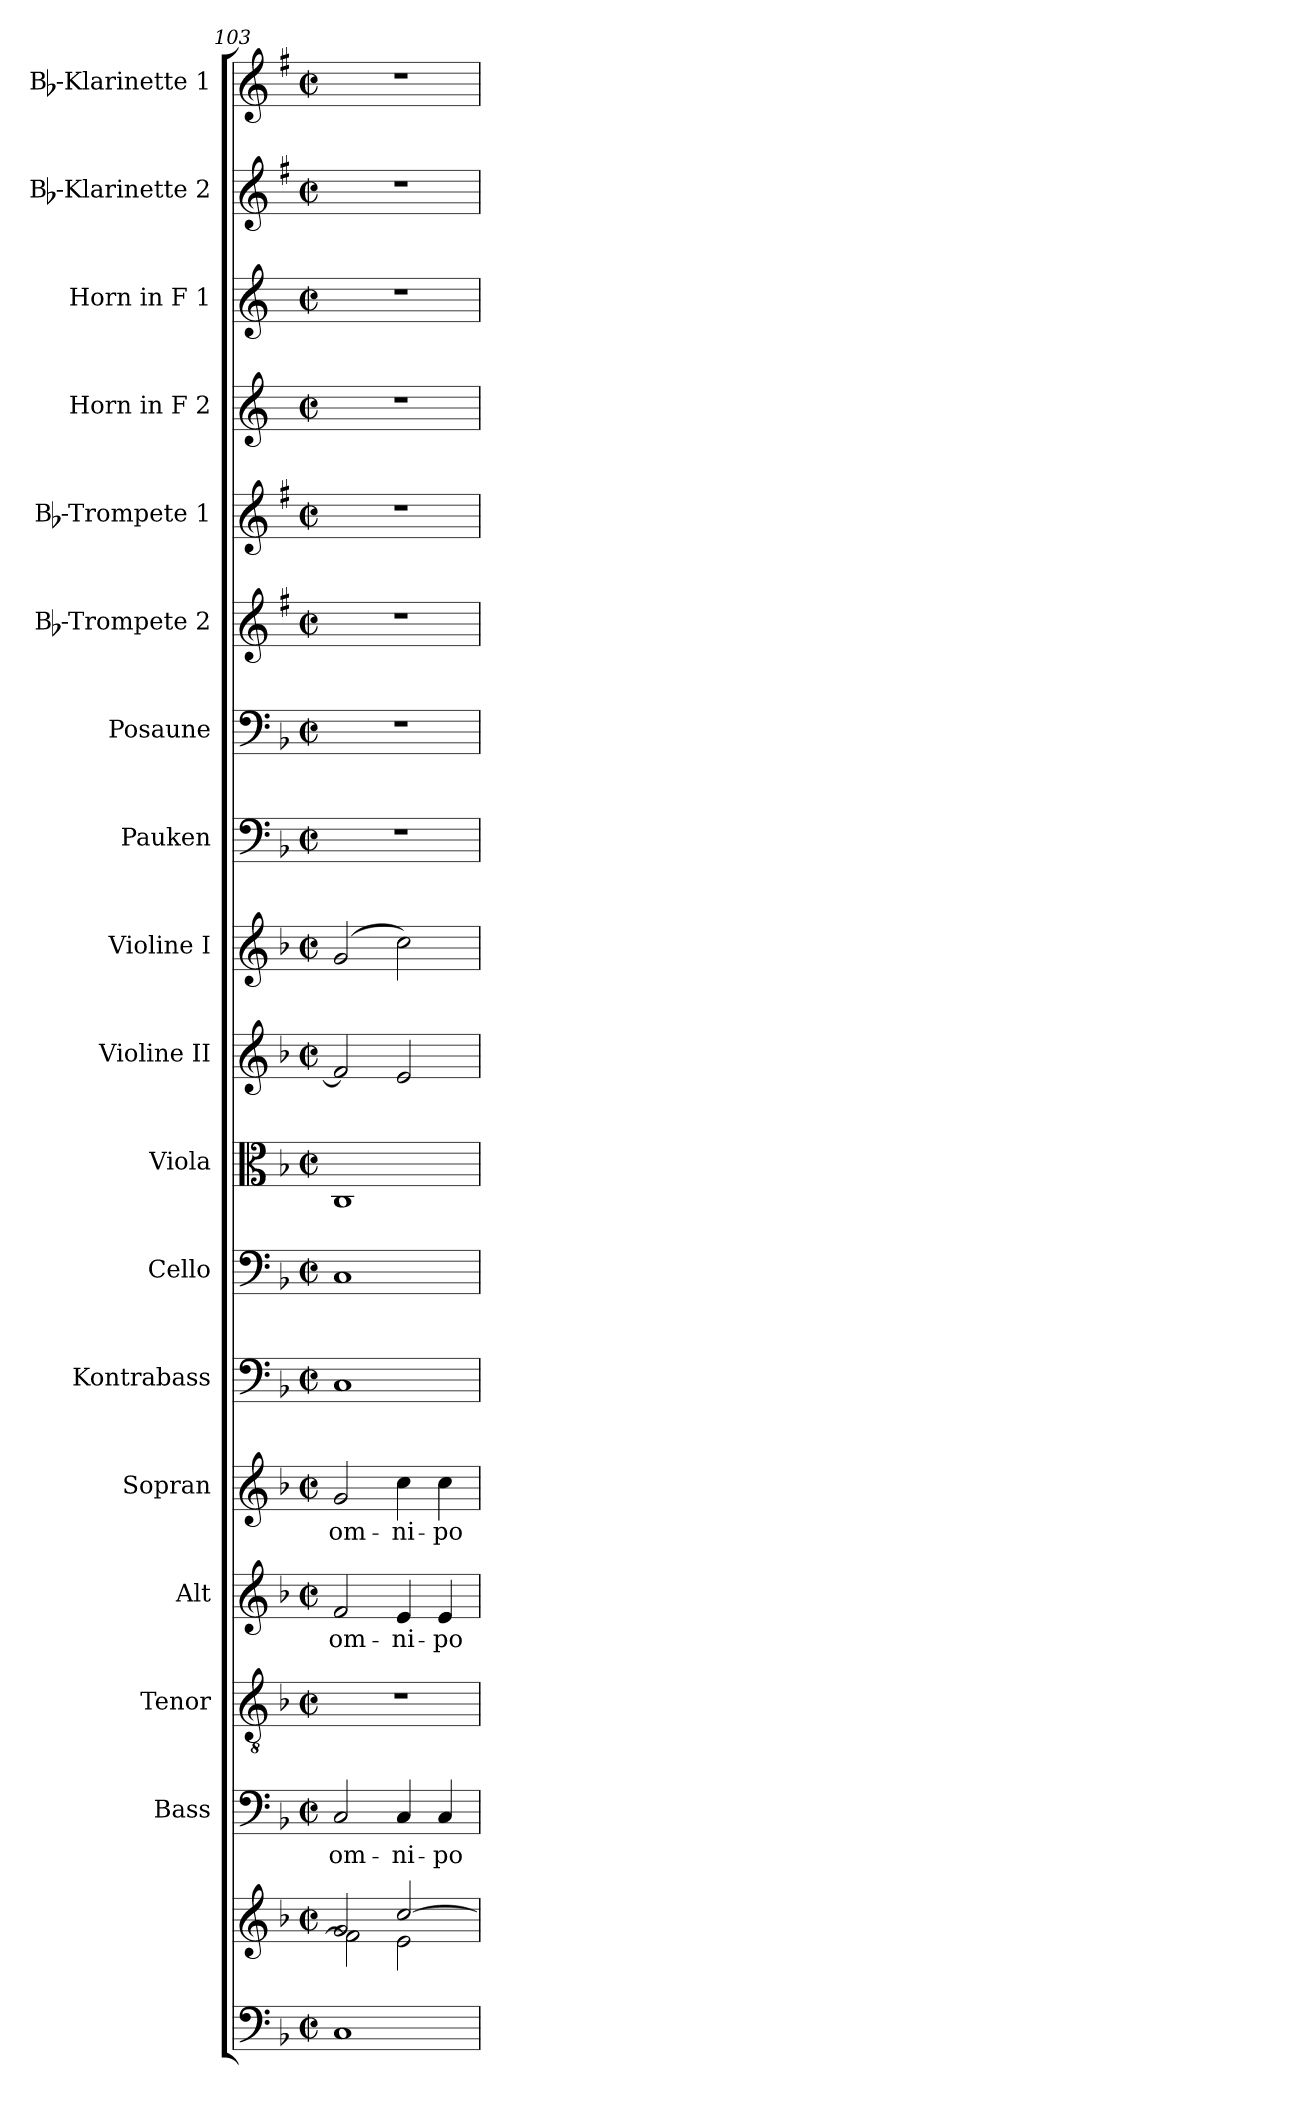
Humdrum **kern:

**kern	**kern	**kern	**text	**kern	**kern	**text	**kern	**text	**kern	**kern	**kern	**kern	**kern	**kern	**kern	**kern	**kern	**kern	**kern	**kern	**kern
*part18	*part18	*part17	*part17	*part16	*part15	*part15	*part14	*part14	*part13	*part12	*part11	*part10	*part9	*part8	*part7	*part6	*part5	*part4	*part3	*part2	*part1
*staff19	*staff18	*staff17	*staff17	*staff16	*staff15	*staff15	*staff14	*staff14	*staff13	*staff12	*staff11	*staff10	*staff9	*staff8	*staff7	*staff6	*staff5	*staff4	*staff3	*staff2	*staff1
*	*	*I"Bass	*	*I"Tenor	*I"Alt	*	*I"Sopran	*	*I"Kontrabass	*I"Cello	*I"Viola	*I"Violine II	*I"Violine I	*I"Pauken	*I"Posaune	*I"Bb-Trompete 2	*I"Bb-Trompete 1	*I"Horn in F 2	*I"Horn in F 1	*I"Bb-Klarinette 2	*I"Bb-Klarinette 1
*	*	*I'B.	*	*I'T.	*I'A.	*	*I'S.	*	*I'Kb.	*	*I'Vla.	*I'Vl. II	*I'Vl. I	*I'Pk.	*I'Pos.	*I'Bb Trp. 2	*I'Bb Trp. 1	*	*	*I'Bb Kl. 2	*I'Bb Kl. 1
*clefF4	*clefG2	*clefF4	*	*clefGv2	*clefG2	*	*clefG2	*	*clefF4	*clefF4	*clefC3	*clefG2	*clefG2	*clefF4	*clefF4	*clefG2	*clefG2	*clefG2	*clefG2	*clefG2	*clefG2
*	*	*	*	*	*	*	*	*	*ITrd7c12	*	*	*	*	*	*	*ITrd1c2	*ITrd1c2	*ITrd4c7	*ITrd4c7	*ITrd1c2	*ITrd1c2
*k[b-]	*k[b-]	*k[b-]	*	*k[b-]	*k[b-]	*	*k[b-]	*	*k[b-]	*k[b-]	*k[b-]	*k[b-]	*k[b-]	*k[b-]	*k[b-]	*k[b-]	*k[b-]	*k[b-]	*k[b-]	*k[b-]	*k[b-]
*F:	*F:	*F:	*	*F:	*F:	*	*F:	*	*F:	*F:	*F:	*F:	*F:	*F:	*F:	*F:	*F:	*F:	*F:	*F:	*F:
*M2/2	*M2/2	*M2/2	*	*M2/2	*M2/2	*	*M2/2	*	*M2/2	*M2/2	*M2/2	*M2/2	*M2/2	*M2/2	*M2/2	*M2/2	*M2/2	*M2/2	*M2/2	*M2/2	*M2/2
*met(c|)	*met(c|)	*met(c|)	*	*met(c|)	*met(c|)	*	*met(c|)	*	*met(c|)	*met(c|)	*met(c|)	*met(c|)	*met(c|)	*met(c|)	*met(c|)	*met(c|)	*met(c|)	*met(c|)	*met(c|)	*met(c|)	*met(c|)
=103	=103	=103	=103	=103	=103	=103	=103	=103	=103	=103	=103	=103	=103	=103	=103	=103	=103	=103	=103	=103	=103
*	*^	*	*	*	*	*	*	*	*	*	*	*	*	*	*	*	*	*	*	*	*
!	!	!	!	!LO:LY:b	!	!	!LO:LY:b	!	!LO:LY:b	!	!	!	!	!	!	!	!	!	!	!	!	!
1C	2g/	2f\]	2C/	om-	1r	2f/	om-	2g/	om-	1CC	1C	1C	2f/]	(2g/	1r	1r	1r	1r	1r	1r	1r	1r
!	!	!	!	!LO:LY:b	!	!	!LO:LY:b	!	!LO:LY:b	!	!	!	!	!	!	!	!	!	!	!	!	!
.	[>2cc/	2e\	4C/	-ni-	.	4e/	-ni-	4cc\	-ni-	.	.	.	2e/	2cc\)	.	.	.	.	.	.	.	.
!	!	!	!	!LO:LY:b	!	!	!LO:LY:b	!	!LO:LY:b	!	!	!	!	!	!	!	!	!	!	!	!	!
.	.	.	4C/	-po-	.	4e/	-po-	4cc\	-po-	.	.	.	.	.	.	.	.	.	.	.	.	.
*	*v	*v	*	*	*	*	*	*	*	*	*	*	*	*	*	*	*	*	*	*	*	*
=	=	=	=	=	=	=	=	=	=	=	=	=	=	=	=	=	=	=	=	=	=
*-	*-	*-	*-	*-	*-	*-	*-	*-	*-	*-	*-	*-	*-	*-	*-	*-	*-	*-	*-	*-	*-
